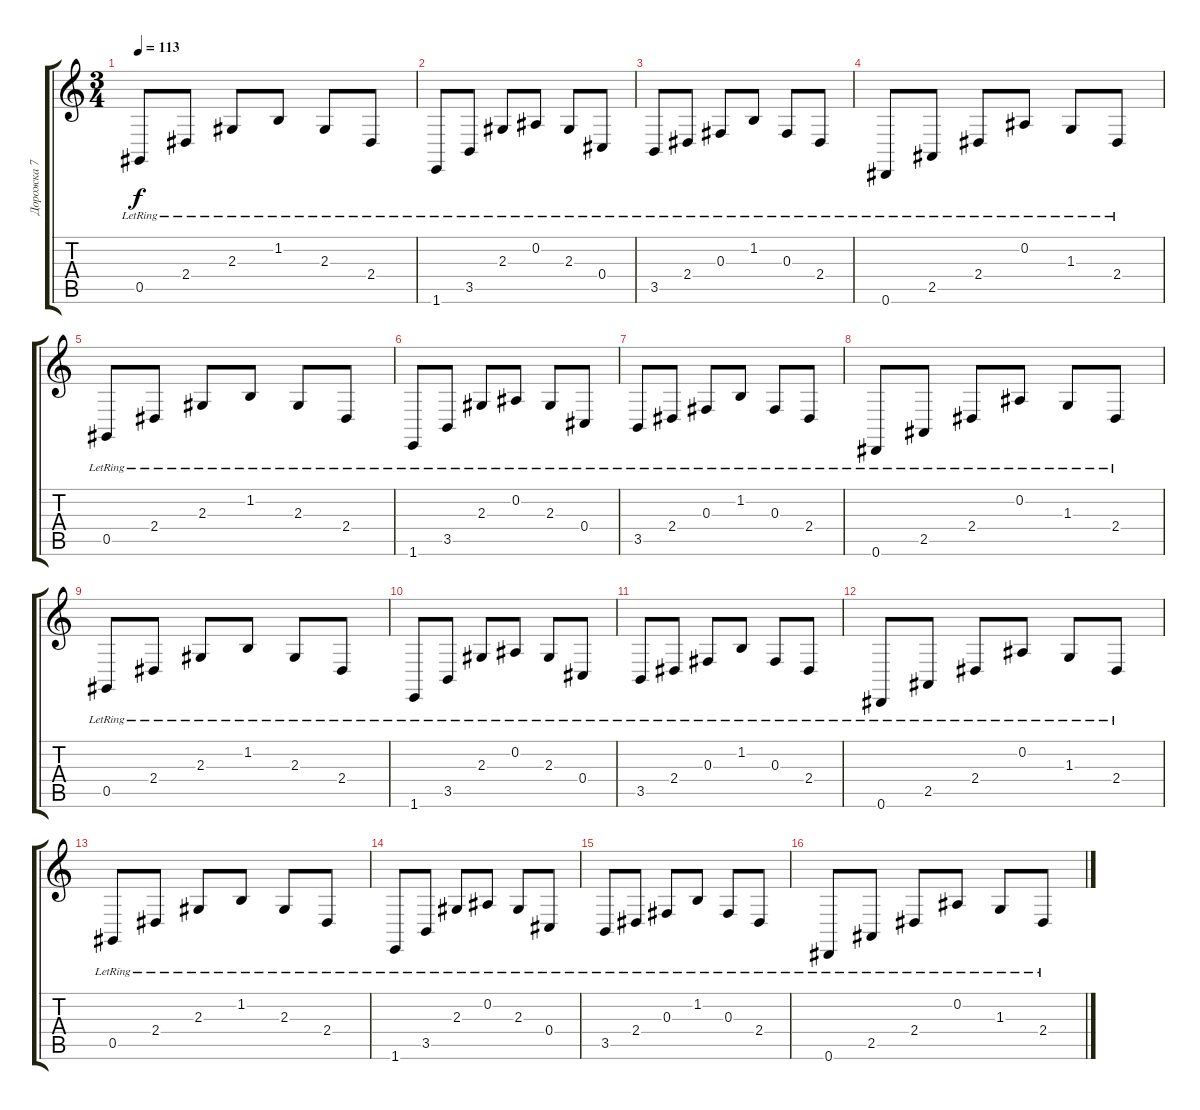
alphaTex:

\track ("Дорожка 7" "Дорожка 7") {instrument brightacousticpiano}
\staff {score tabs}
\tuning (Eb4 Bb3 Gb3 Db3 Ab2 Eb2) {hide}
\ts (3 4)
\tempo 113
\clef g2
\ks c
0.5{lr}.8{dy f} 2.4{lr}.8 2.3{lr}.8 1.2{lr}.8 2.3{lr}.8 2.4{lr}.8 |
1.6{lr}.8 3.5{lr}.8 2.3{lr}.8 0.2{lr}.8 2.3{lr}.8 0.4{lr}.8 |
3.5{lr}.8 2.4{lr}.8 0.3{lr}.8 1.2{lr}.8 0.3{lr}.8 2.4{lr}.8 |
0.6{lr}.8 2.5{lr}.8 2.4{lr}.8 0.2{lr}.8 1.3{lr}.8 2.4{lr}.8 |
0.5{lr}.8 2.4{lr}.8 2.3{lr}.8 1.2{lr}.8 2.3{lr}.8 2.4{lr}.8 |
1.6{lr}.8 3.5{lr}.8 2.3{lr}.8 0.2{lr}.8 2.3{lr}.8 0.4{lr}.8 |
3.5{lr}.8 2.4{lr}.8 0.3{lr}.8 1.2{lr}.8 0.3{lr}.8 2.4{lr}.8 |
0.6{lr}.8 2.5{lr}.8 2.4{lr}.8 0.2{lr}.8 1.3{lr}.8 2.4{lr}.8 |
0.5{lr}.8 2.4{lr}.8 2.3{lr}.8 1.2{lr}.8 2.3{lr}.8 2.4{lr}.8 |
1.6{lr}.8 3.5{lr}.8 2.3{lr}.8 0.2{lr}.8 2.3{lr}.8 0.4{lr}.8 |
3.5{lr}.8 2.4{lr}.8 0.3{lr}.8 1.2{lr}.8 0.3{lr}.8 2.4{lr}.8 |
0.6{lr}.8 2.5{lr}.8 2.4{lr}.8 0.2{lr}.8 1.3{lr}.8 2.4{lr}.8 |
0.5{lr}.8 2.4{lr}.8 2.3{lr}.8 1.2{lr}.8 2.3{lr}.8 2.4{lr}.8 |
1.6{lr}.8 3.5{lr}.8 2.3{lr}.8 0.2{lr}.8 2.3{lr}.8 0.4{lr}.8 |
3.5{lr}.8 2.4{lr}.8 0.3{lr}.8 1.2{lr}.8 0.3{lr}.8 2.4{lr}.8 |
0.6{lr}.8 2.5{lr}.8 2.4{lr}.8 0.2{lr}.8 1.3{lr}.8 2.4{lr}.8
